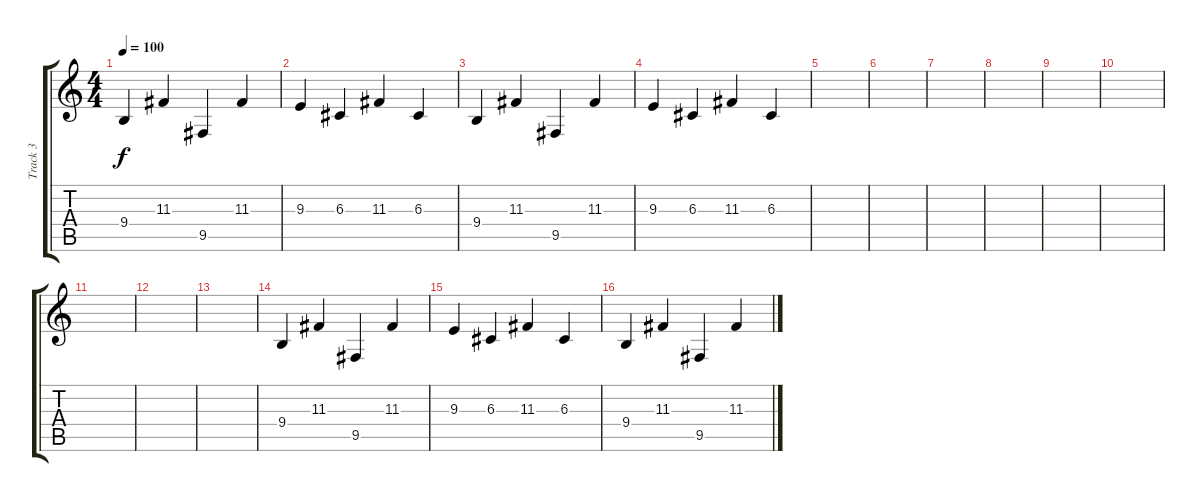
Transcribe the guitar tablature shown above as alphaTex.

\track ("Track 3" "Track 3") {instrument acousticgrandpiano}
\staff {score tabs}
\tuning (E4 B3 G3 D3 A2 E2) {hide}
\ts (4 4)
\tempo 100
\clef g2
\ks c
9.4.4{dy f} 11.3.4 9.5.4 11.3.4 |
9.3.4 6.3.4 11.3.4 6.3.4 |
9.4.4 11.3.4 9.5.4 11.3.4 |
9.3.4 6.3.4 11.3.4 6.3.4 |
|
|
|
|
|
|
|
|
|
9.4.4 11.3.4 9.5.4 11.3.4 |
9.3.4 6.3.4 11.3.4 6.3.4 |
9.4.4 11.3.4 9.5.4 11.3.4
